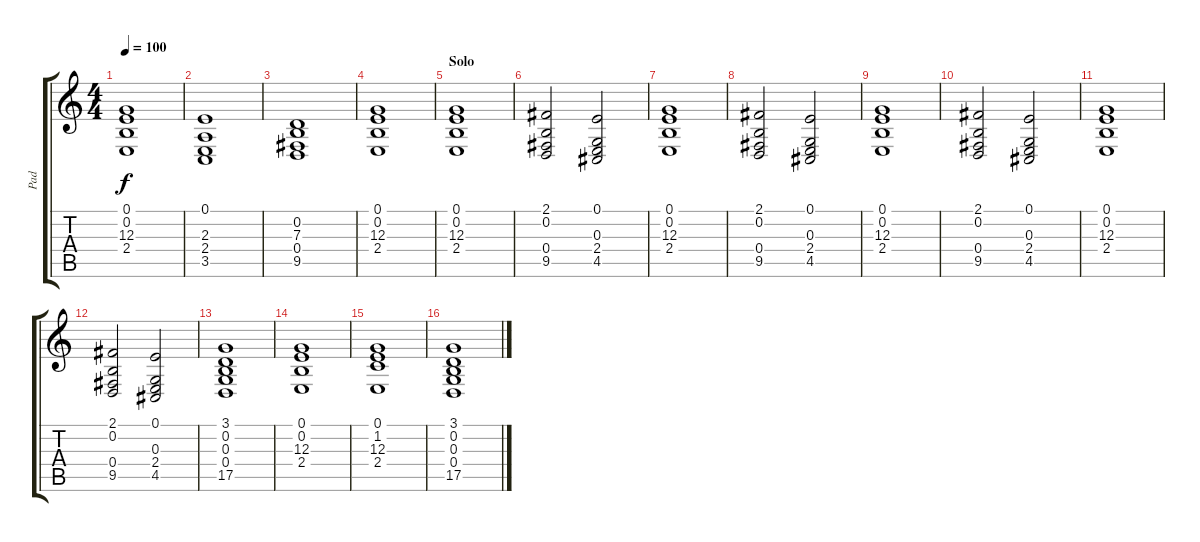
\track ("Pad" "Pad") {instrument stringensemble2}
\staff {score tabs}
\tuning (E4 B3 G3 D3 A2 E2) {hide}
\ts (4 4)
\tempo 100
\clef g2
\ks c
(0.1 0.2 12.3 2.4).1{dy f} |
(0.1 2.3 2.4 3.5).1 |
(0.2 7.3 0.4 9.5).1 |
(0.1 0.2 12.3 2.4).1 |
\section ("" "Solo")
(0.1 0.2 12.3 2.4).1{volume 8} |
(2.1 0.2 0.4 9.5).2 (0.1 0.3 2.4 4.5).2 |
(0.1 0.2 12.3 2.4).1 |
(2.1 0.2 0.4 9.5).2 (0.1 0.3 2.4 4.5).2 |
(0.1 0.2 12.3 2.4).1 |
(2.1 0.2 0.4 9.5).2 (0.1 0.3 2.4 4.5).2 |
(0.1 0.2 12.3 2.4).1 |
(2.1 0.2 0.4 9.5).2 (0.1 0.3 2.4 4.5).2 |
(3.1 0.2 0.3 0.4 17.5).1{volume 10} |
(0.1 0.2 12.3 2.4).1 |
(0.1 1.2 12.3 2.4).1 |
(3.1 0.2 0.3 0.4 17.5).1
